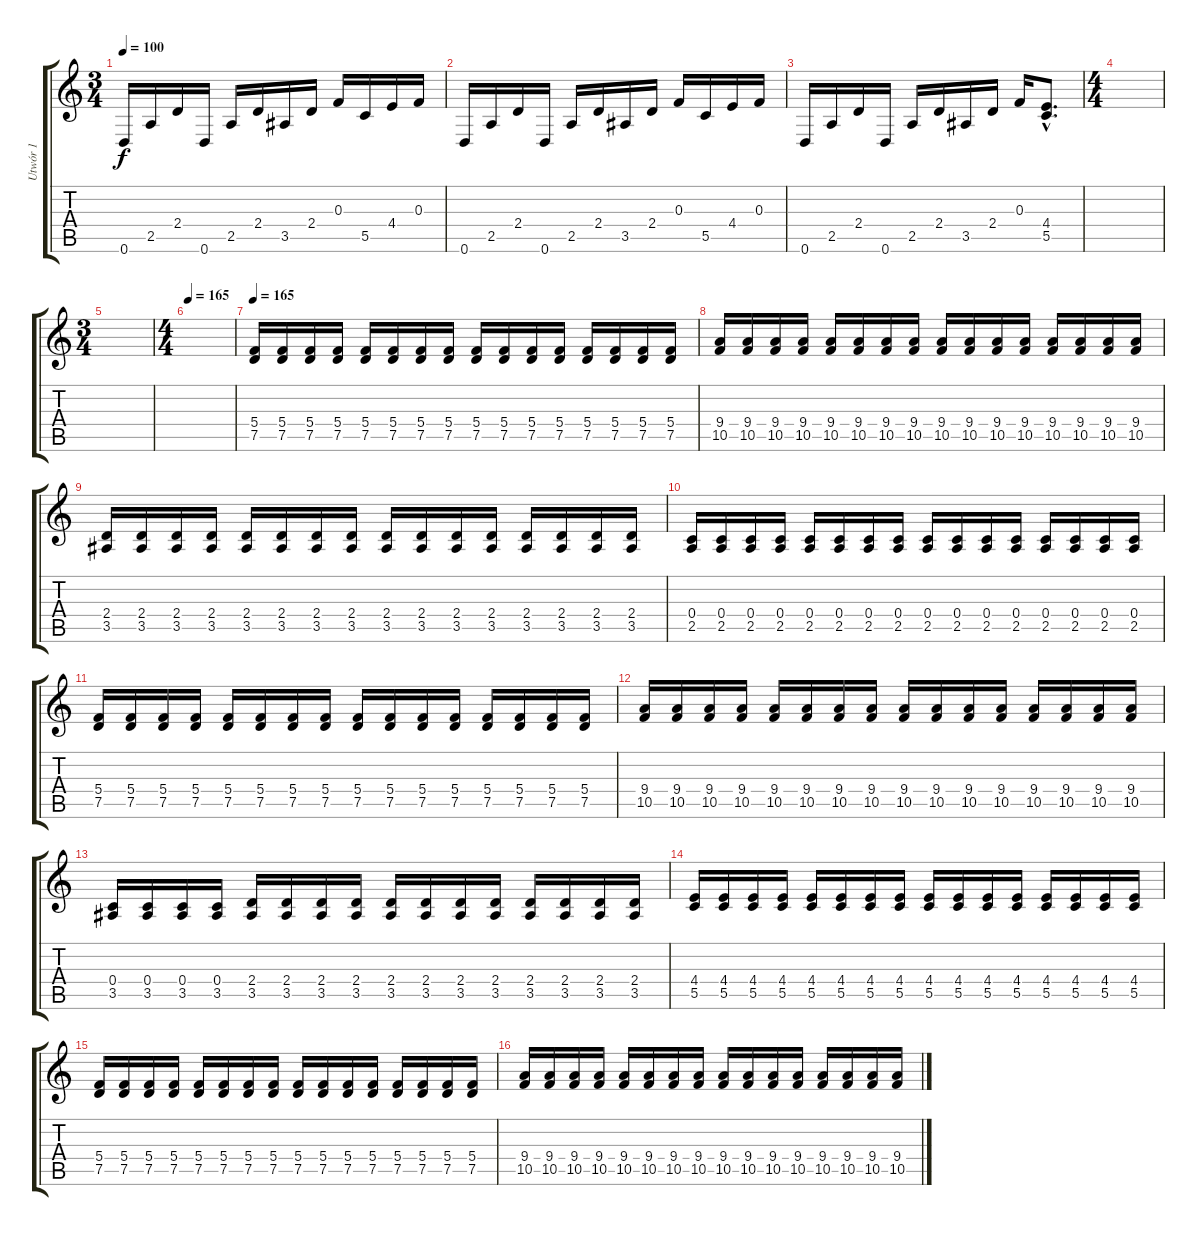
\track ("Utwór 1" "Utwór 1") {instrument distortionguitar}
\staff {score tabs}
\tuning (D4 A3 F3 C3 G2 D2) {hide}
\ts (3 4)
\tempo 100
\clef g2
\ks c
0.6.16{dy f} 2.5.16 2.4.16 0.6.16 2.5.16 2.4.16 3.5.16 2.4.16 0.3.16 5.5.16 4.4.16 0.3.16 |
0.6.16 2.5.16 2.4.16 0.6.16 2.5.16 2.4.16 3.5.16 2.4.16 0.3.16 5.5.16 4.4.16 0.3.16 |
0.6.16 2.5.16 2.4.16 0.6.16 2.5.16 2.4.16 3.5.16 2.4.16 0.3.16 (4.4{hac} 5.5{hac}).8{d} |
\ts (4 4)
|
\ts (3 4)
|
\ts (4 4)
\tempo 165
|
\tempo 165
(5.4 7.5).16 (5.4 7.5).16 (5.4 7.5).16 (5.4 7.5).16 (5.4 7.5).16 (5.4 7.5).16 (5.4 7.5).16 (5.4 7.5).16 (5.4 7.5).16 (5.4 7.5).16 (5.4 7.5).16 (5.4 7.5).16 (5.4 7.5).16 (5.4 7.5).16 (5.4 7.5).16 (5.4 7.5).16 |
(9.4 10.5).16 (9.4 10.5).16 (9.4 10.5).16 (9.4 10.5).16 (9.4 10.5).16 (9.4 10.5).16 (9.4 10.5).16 (9.4 10.5).16 (9.4 10.5).16 (9.4 10.5).16 (9.4 10.5).16 (9.4 10.5).16 (9.4 10.5).16 (9.4 10.5).16 (9.4 10.5).16 (9.4 10.5).16 |
(2.4 3.5).16 (2.4 3.5).16 (2.4 3.5).16 (2.4 3.5).16 (2.4 3.5).16 (2.4 3.5).16 (2.4 3.5).16 (2.4 3.5).16 (2.4 3.5).16 (2.4 3.5).16 (2.4 3.5).16 (2.4 3.5).16 (2.4 3.5).16 (2.4 3.5).16 (2.4 3.5).16 (2.4 3.5).16 |
(0.4 2.5).16 (0.4 2.5).16 (0.4 2.5).16 (0.4 2.5).16 (0.4 2.5).16 (0.4 2.5).16 (0.4 2.5).16 (0.4 2.5).16 (0.4 2.5).16 (0.4 2.5).16 (0.4 2.5).16 (0.4 2.5).16 (0.4 2.5).16 (0.4 2.5).16 (0.4 2.5).16 (0.4 2.5).16 |
(5.4 7.5).16 (5.4 7.5).16 (5.4 7.5).16 (5.4 7.5).16 (5.4 7.5).16 (5.4 7.5).16 (5.4 7.5).16 (5.4 7.5).16 (5.4 7.5).16 (5.4 7.5).16 (5.4 7.5).16 (5.4 7.5).16 (5.4 7.5).16 (5.4 7.5).16 (5.4 7.5).16 (5.4 7.5).16 |
(9.4 10.5).16 (9.4 10.5).16 (9.4 10.5).16 (9.4 10.5).16 (9.4 10.5).16 (9.4 10.5).16 (9.4 10.5).16 (9.4 10.5).16 (9.4 10.5).16 (9.4 10.5).16 (9.4 10.5).16 (9.4 10.5).16 (9.4 10.5).16 (9.4 10.5).16 (9.4 10.5).16 (9.4 10.5).16 |
(0.4 3.5).16 (0.4 3.5).16 (0.4 3.5).16 (0.4 3.5).16 (2.4 3.5).16 (2.4 3.5).16 (2.4 3.5).16 (2.4 3.5).16 (2.4 3.5).16 (2.4 3.5).16 (2.4 3.5).16 (2.4 3.5).16 (2.4 3.5).16 (2.4 3.5).16 (2.4 3.5).16 (2.4 3.5).16 |
(4.4 5.5).16 (4.4 5.5).16 (4.4 5.5).16 (4.4 5.5).16 (4.4 5.5).16 (4.4 5.5).16 (4.4 5.5).16 (4.4 5.5).16 (4.4 5.5).16 (4.4 5.5).16 (4.4 5.5).16 (4.4 5.5).16 (4.4 5.5).16 (4.4 5.5).16 (4.4 5.5).16 (4.4 5.5).16 |
(5.4 7.5).16 (5.4 7.5).16 (5.4 7.5).16 (5.4 7.5).16 (5.4 7.5).16 (5.4 7.5).16 (5.4 7.5).16 (5.4 7.5).16 (5.4 7.5).16 (5.4 7.5).16 (5.4 7.5).16 (5.4 7.5).16 (5.4 7.5).16 (5.4 7.5).16 (5.4 7.5).16 (5.4 7.5).16 |
(9.4 10.5).16 (9.4 10.5).16 (9.4 10.5).16 (9.4 10.5).16 (9.4 10.5).16 (9.4 10.5).16 (9.4 10.5).16 (9.4 10.5).16 (9.4 10.5).16 (9.4 10.5).16 (9.4 10.5).16 (9.4 10.5).16 (9.4 10.5).16 (9.4 10.5).16 (9.4 10.5).16 (9.4 10.5).16
